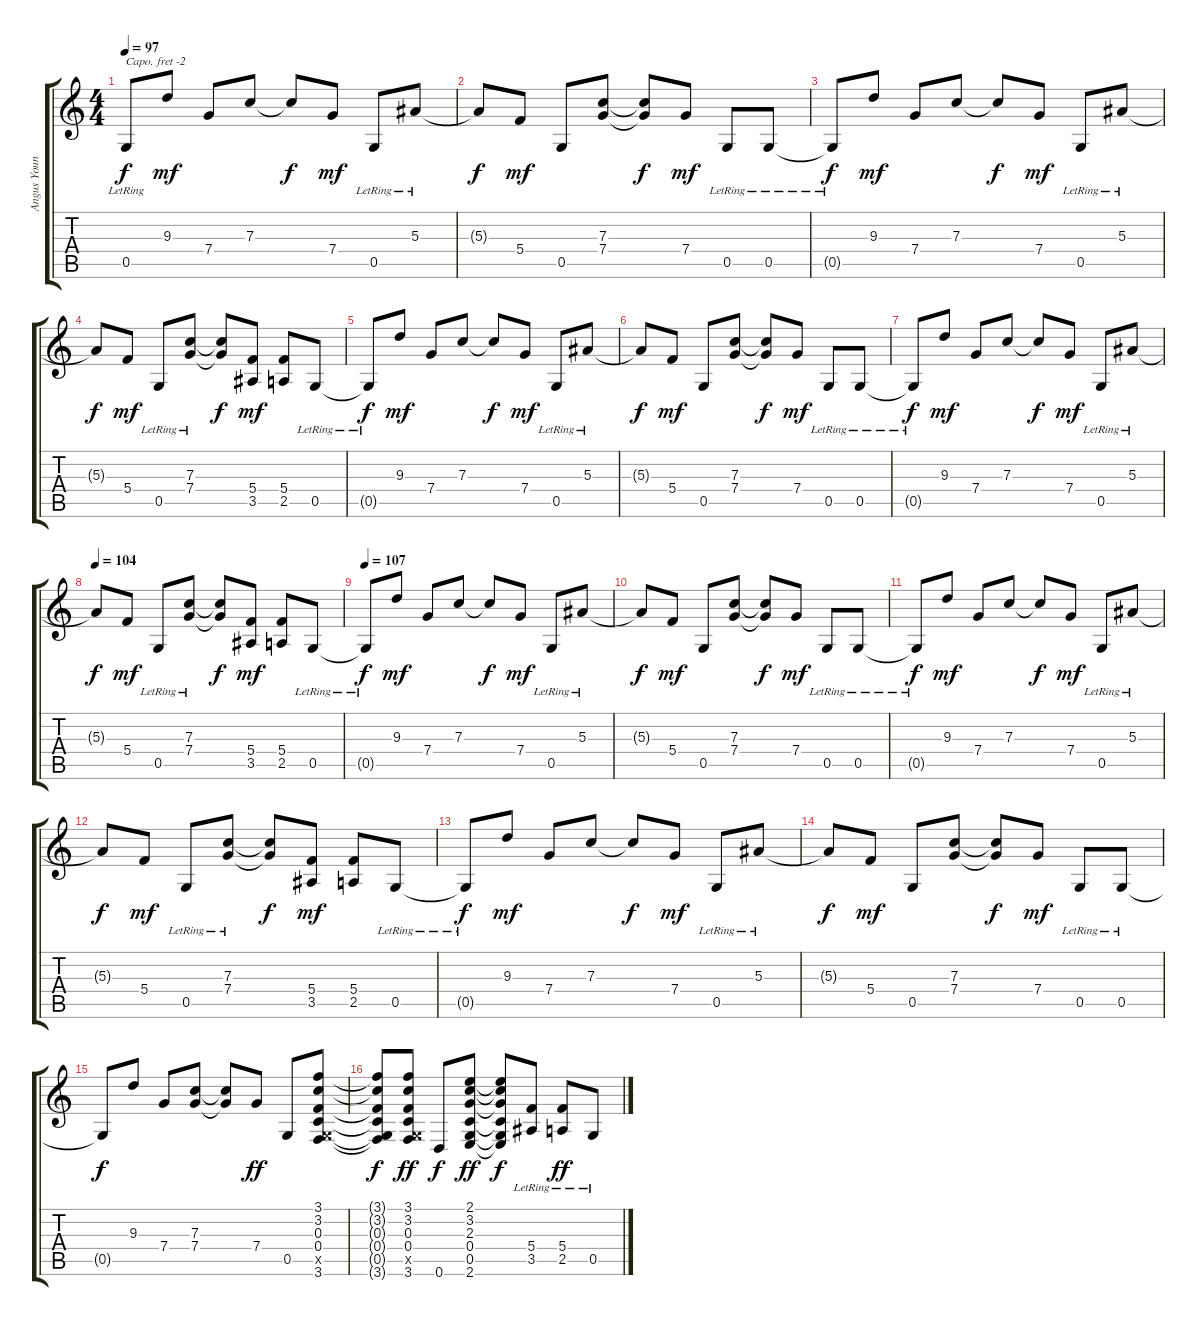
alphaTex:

\track ("Angus Young" "Angus Youn") {instrument distortionguitar}
\staff {score tabs}
\capo -2
\tuning (E4 B3 G3 D3 A2 E2) {hide}
\ts (4 4)
\tempo 97
\clef g2
\ks c
0.5{lr t}.8{dy f} 9.3.8{dy mf} 7.4.8 7.3.8 7.3{t}.8{dy f} 7.4.8{dy mf} 0.5{lr}.8 5.3{lr}.8 |
5.3{t}.8{dy f} 5.4.8{dy mf} 0.5.8 (7.3 7.4).8 (7.3{t} 7.4{t}).8{dy f} 7.4.8{dy mf} 0.5{lr}.8 0.5{lr}.8 |
0.5{lr t}.8{dy f} 9.3.8{dy mf} 7.4.8 7.3.8 7.3{t}.8{dy f} 7.4.8{dy mf} 0.5{lr}.8 5.3{lr}.8 |
5.3{t}.8{dy f} 5.4.8{dy mf} 0.5{lr}.8 (7.3{lr} 7.4{lr}).8 (7.3{t} 7.4{t}).8{dy f} (5.4 3.5).8{dy mf} (5.4 2.5).8 0.5{lr}.8 |
0.5{lr t}.8{dy f} 9.3.8{dy mf} 7.4.8 7.3.8 7.3{t}.8{dy f} 7.4.8{dy mf} 0.5{lr}.8 5.3{lr}.8 |
5.3{t}.8{dy f} 5.4.8{dy mf} 0.5.8 (7.3 7.4).8 (7.3{t} 7.4{t}).8{dy f} 7.4.8{dy mf} 0.5{lr}.8 0.5{lr}.8 |
0.5{lr t}.8{dy f} 9.3.8{dy mf} 7.4.8 7.3.8 7.3{t}.8{dy f} 7.4.8{dy mf} 0.5{lr}.8 5.3{lr}.8 |
\tempo 104
5.3{t}.8{dy f} 5.4.8{dy mf} 0.5{lr}.8 (7.3{lr} 7.4{lr}).8 (7.3{t} 7.4{t}).8{dy f} (5.4 3.5).8{dy mf} (5.4 2.5).8 0.5{lr}.8 |
\tempo 107
0.5{lr t}.8{dy f} 9.3.8{dy mf} 7.4.8 7.3.8 7.3{t}.8{dy f} 7.4.8{dy mf} 0.5{lr}.8 5.3{lr}.8 |
5.3{t}.8{dy f} 5.4.8{dy mf} 0.5.8 (7.3 7.4).8 (7.3{t} 7.4{t}).8{dy f} 7.4.8{dy mf} 0.5{lr}.8 0.5{lr}.8 |
0.5{lr t}.8{dy f} 9.3.8{dy mf} 7.4.8 7.3.8 7.3{t}.8{dy f} 7.4.8{dy mf} 0.5{lr}.8 5.3{lr}.8 |
5.3{t}.8{dy f} 5.4.8{dy mf} 0.5{lr}.8 (7.3{lr} 7.4{lr}).8 (7.3{t} 7.4{t}).8{dy f} (5.4 3.5).8{dy mf} (5.4 2.5).8 0.5{lr}.8 |
0.5{lr t}.8{dy f} 9.3.8{dy mf} 7.4.8 7.3.8 7.3{t}.8{dy f} 7.4.8{dy mf} 0.5{lr}.8 5.3{lr}.8 |
5.3{t}.8{dy f} 5.4.8{dy mf} 0.5.8 (7.3 7.4).8 (7.3{t} 7.4{t}).8{dy f} 7.4.8{dy mf} 0.5{lr}.8 0.5{lr}.8 |
0.5{t}.8{dy f} 9.3.8 7.4.8 (7.3 7.4).8 (7.3{t} 7.4{t}).8 7.4.8{dy ff} 0.5.8 (3.1 3.2 0.3 0.4 0.5{x} 3.6).8 |
(3.1{t} 3.2{t} 0.3{t} 0.4{t} 0.5{t} 3.6{t}).8{dy f} (3.1 3.2 0.3 0.4 0.5{x} 3.6).8{dy ff} 0.6.8{dy f} (2.1 3.2 2.3 0.4 0.5 2.6).8{dy ff} (2.1{t} 3.2{t} 2.3{t} 0.4{t} 0.5{t} 2.6{t}).8{dy f} (5.4{lr} 3.5{lr}).8 (5.4{lr} 2.5{lr}).8{dy ff} 0.5{lr}.8
